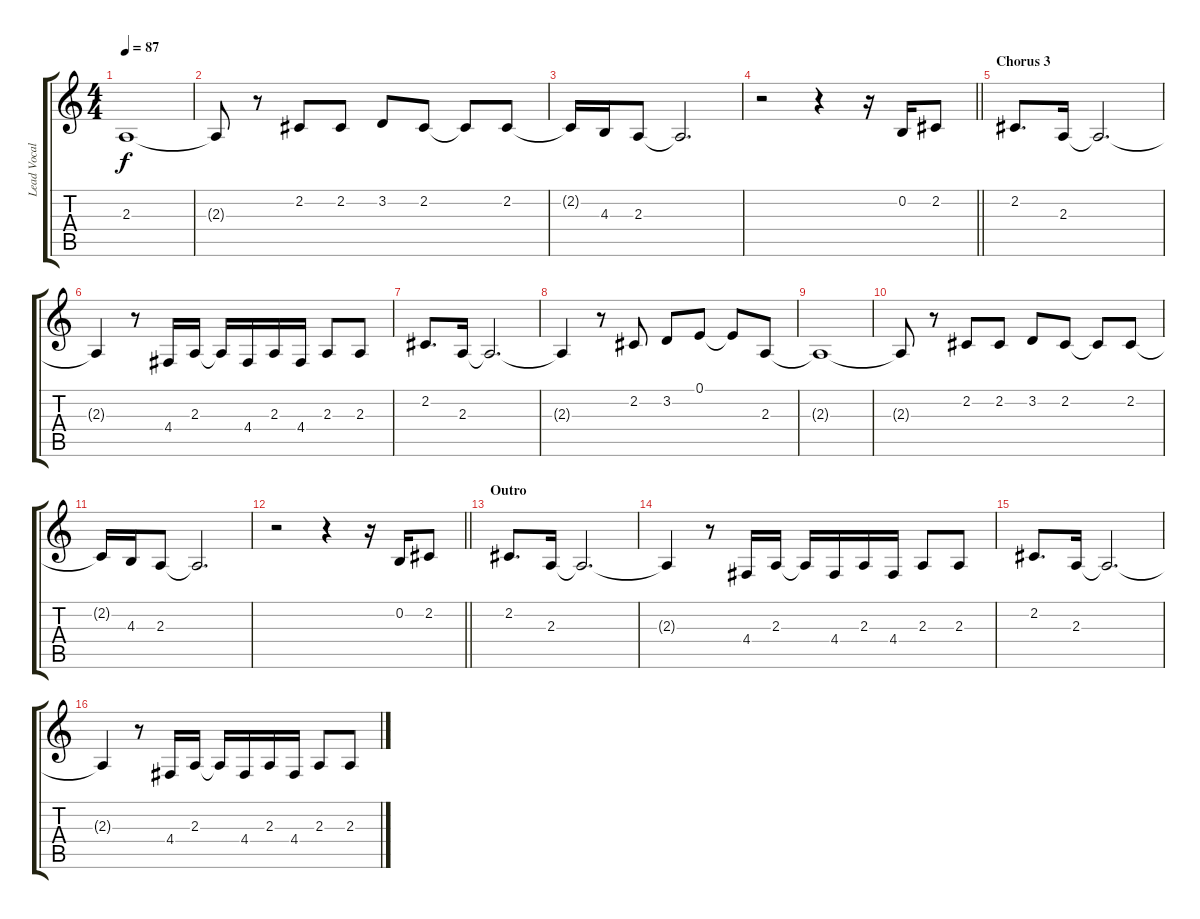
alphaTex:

\track ("Lead Vocals" "Lead Vocal") {instrument altosax}
\staff {score tabs}
\tuning (E4 B3 G3 D3 A2 E2) {hide}
\ts (4 4)
\tempo 87
\clef g2
\ks c
2.3{t}.1{dy f} |
2.3{t}.8 r.8 2.2.8 2.2.8 3.2.8 2.2.8 2.2{t}.8 2.2.8 |
2.2{t}.16 4.3.16 2.3.8 2.3{t}.2{d} |
\barLineRight lightlight
r.2 r.4 r.16 0.2.16 2.2.8 |
\section ("" "Chorus 3")
2.2.8{d} 2.3.16 2.3{t}.2{d} |
2.3{t}.4 r.8 4.4.16 2.3.16 2.3{t}.16 4.4.16 2.3.16 4.4.16 2.3.8 2.3.8 |
2.2.8{d} 2.3.16 2.3{t}.2{d} |
2.3{t}.4 r.8 2.2.8 3.2.8 0.1.8 0.1{t}.8 2.3.8 |
2.3{t}.1 |
2.3{t}.8 r.8 2.2.8 2.2.8 3.2.8 2.2.8 2.2{t}.8 2.2.8 |
2.2{t}.16 4.3.16 2.3.8 2.3{t}.2{d} |
\barLineRight lightlight
r.2 r.4 r.16 0.2.16 2.2.8 |
\section ("" "Outro")
2.2.8{d} 2.3.16 2.3{t}.2{d} |
2.3{t}.4 r.8 4.4.16 2.3.16 2.3{t}.16 4.4.16 2.3.16 4.4.16 2.3.8 2.3.8 |
2.2.8{d} 2.3.16 2.3{t}.2{d} |
2.3{t}.4 r.8 4.4.16 2.3.16 2.3{t}.16 4.4.16 2.3.16 4.4.16 2.3.8 2.3.8
